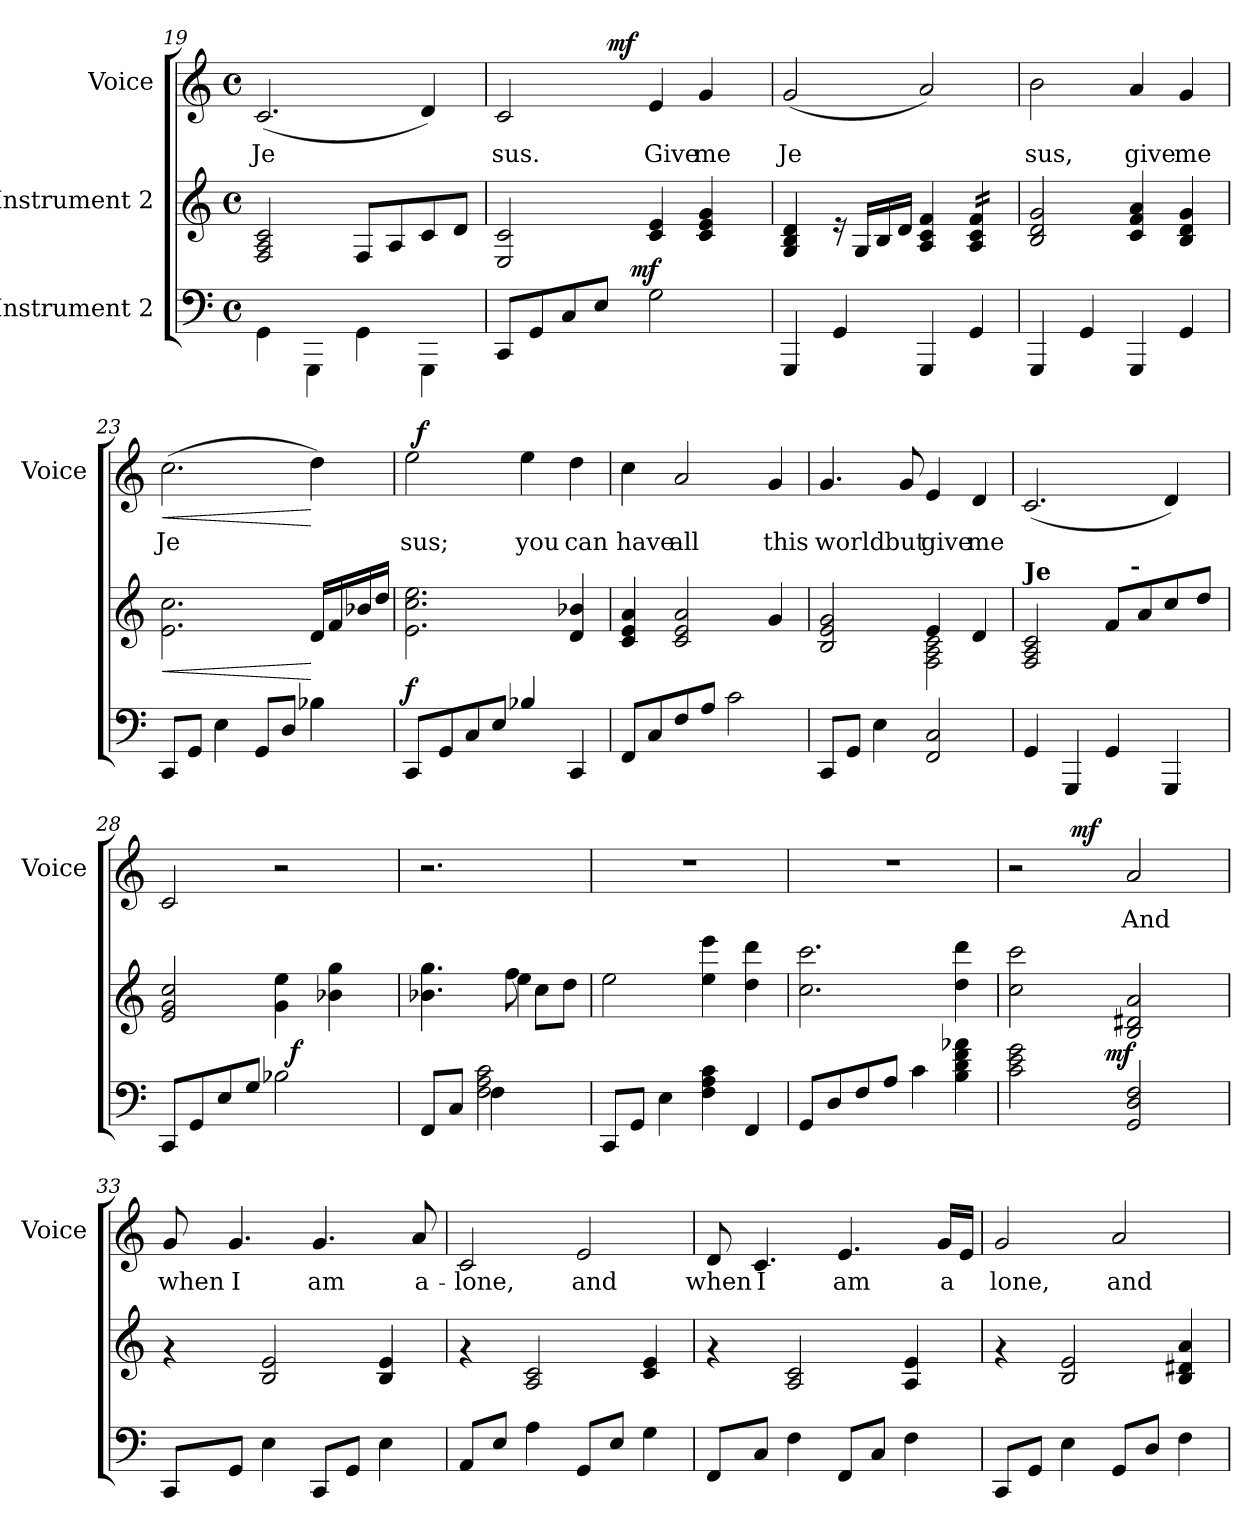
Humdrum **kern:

**kern	**dynam	**kern	**dynam	**kern	**text	**dynam
*part3	*part3	*part2	*part2	*part1	*part1	*part1
*staff3	*staff3	*staff2	*staff2	*staff1	*staff1	*staff1
*I"Instrument 2	*	*I"Instrument 2	*	*I"Voice	*	*
*	*	*	*	*I'Voice	*	*
*clefF4	*	*clefG2	*	*clefG2	*	*
*k[]	*	*k[]	*	*k[]	*	*
*C:	*	*C:	*	*C:	*	*
*M4/4	*	*M4/4	*	*M4/4	*	*
*met(c)	*	*met(c)	*	*met(c)	*	*
=19	=19	=19	=19	=19	=19	=19
!	!	!	!	!	!LO:LY:b:cj	!
4GG\	.	2A/ 2F/ 2c/	.	(>2.c/	Je-	.
4GGG\	.	.	.	.	.	.
4GG\	.	8F/L	.	.	.	.
.	.	8A/	.	.	.	.
!	!	!	!	!	!LO:LY:b:cj	!
4GGG\	.	8c/	.	4d/)	--	.
.	.	8d/J	.	.	.	.
=20	=20	=20	=20	=20	=20	=20
!	!	!	!	!	!LO:LY:b:cj	!
*^	*	*	*	*^	*	*
8CC/L	4ryy	.	2E/ 2c/	.	2c/	4ryy	-sus.	.
8GG/	.	.	.	.	.	.	.	.
8C/	8ryy	.	.	.	.	8ryy	.	.
8E/J	16ryy	.	.	.	.	32ryy	.	.
!	!	!	!	!	!	!	!	!LO:DY:a
.	.	.	.	.	.	2ryy	.	mf
.	64ryy	.	.	.	.	.	.	.
!	!	!LO:DY:a	!	!	!	!	!	!
.	2ryy	mf	.	.	.	.	.	.
!	!	!	!	!	!	!	!LO:LY:b:cj	!
2G\	.	.	4c/ 4e/	.	4e/	.	Give	.
!	!	!	!	!	!	!	!LO:LY:b:cj	!
.	.	.	4g/ 4e/ 4c/	.	4g/	.	me	.
.	.	.	.	.	.	16.ryy	.	.
.	32.ryy	.	.	.	.	.	.	.
!!LO:LB:g=z
=21	=21	=21	=21	=21	=21	=21	=21	=21
!	!	!	!	!	!	!	!LO:LY:b:cj	!
*v	*v	*	*	*	*v	*v	*	*
4GGG/	.	4d/ 4G/ 4B/	.	(<2g/	Je-	.
4GG/	.	16re	.	.	.	.
.	.	16G/L	.	.	.	.
.	.	16B/	.	.	.	.
.	.	16d/J	.	.	.	.
!	!	!	!	!	!LO:LY:b:cj	!
4GGG/	.	4f/ 4c/ 4A/	.	2a/)	--	.
*	*	*tremolo	*	*	*	*
4GG/	.	16c/ 16A/ 16f/LL	.	.	.	.
.	.	16c/ 16A/ 16f/	.	.	.	.
.	.	16c/ 16A/ 16f/	.	.	.	.
.	.	16c/ 16A/ 16f/JJ	.	.	.	.
*	*	*Xtremolo	*	*	*	*
=22	=22	=22	=22	=22	=22	=22
!	!	!	!	!	!LO:LY:b:cj	!
4GGG/	.	2d/ 2B/ 2g/	.	2b\	-sus,	.
4GG/	.	.	.	.	.	.
!	!	!	!	!	!LO:LY:b:cj	!
4GGG/	.	4a/ 4f/ 4c/	.	4a/	give	.
!	!	!	!	!	!LO:LY:b:cj	!
4GG/	.	4g/ 4d/ 4B/	.	4g/	me	.
=23	=23	=23	=23	=23	=23	=23
!	!	!	!LO:HP:b	!	!LO:LY:b:cj	!LO:HP:b
8CC/L	.	2.e\ 2.cc\	<	(>2.cc\	Je-	<
8GG/J	.	.	.	.	.	.
4E\	.	.	.	.	.	.
8GG/L	.	.	.	.	.	.
8D/J	.	.	.	.	.	.
!	!	!	!	!	!LO:LY:b:cj	!
4B-X\	.	16d/L	[	4dd\)	--	[
.	.	16f/	.	.	.	.
.	.	16b-X/	.	.	.	.
.	.	16dd/J	.	.	.	.
=24	=24	=24	=24	=24	=24	=24
!	!LO:DY:a	!	!	!	!LO:LY:b:cj	!
*	*	*	*	*^	*	*
8CC/L	f	2.cc\ 2.e\ 2.ee\	.	2ee\	32ryy	-sus;	.
!	!	!	!	!	!	!	!LO:DY:a
.	.	.	.	.	2ryy	.	f
8GG/	.	.	.	.	.	.	.
8C/	.	.	.	.	.	.	.
8E/J	.	.	.	.	.	.	.
!	!	!	!	!	!	!LO:LY:b:cj	!
4B-X/	.	.	.	4ee\	.	you	.
.	.	.	.	.	4...ryy	.	.
!	!	!	!	!	!	!LO:LY:b:cj	!
4CC/	.	4b-X/ 4d/	.	4dd\	.	can	.
!!LO:PB:g=z
=25	=25	=25	=25	=25	=25	=25	=25
!	!	!	!	!	!	!LO:LY:b:cj	!
*	*	*	*	*v	*v	*	*
8FF/L	.	4e/ 4c/ 4a/	.	4cc\	have	.
8C/	.	.	.	.	.	.
!	!	!	!	!	!LO:LY:b:cj	!
8F/	.	2a/ 2c/ 2e/	.	2a/	all	.
8A/J	.	.	.	.	.	.
2c\	.	.	.	.	.	.
!	!	!	!	!	!LO:LY:b:cj	!
.	.	4g/	.	4g/	this	.
=26	=26	=26	=26	=26	=26	=26
*	*	*^	*	*	*	*
!	!	!	!	!	!	!LO:LY:b:cj	!
8CC/L	.	2e/ 2B/ 2g/	2ryy	.	4.g/	world	.
8GG/J	.	.	.	.	.	.	.
4E\	.	.	.	.	.	.	.
!	!	!	!	!	!	!LO:LY:b:cj	!
.	.	.	.	.	8g/	but	.
!	!	!	!	!	!	!LO:LY:b:cj	!
2C/ 2FF/	.	4e/	2A\ 2F\ 2c\	.	4e/	give	.
!	!	!	!	!	!	!LO:LY:b:cj	!
.	.	4d/	.	.	4d/	me	.
=27	=27	=27	=27	=27	=27	=27	=27
!	!	!LO:TX:a:B:t=Je	!	!	!	!	!
!	!	!	!	!	!	!LO:LY:b:cj	!
4GG/	.	2A/ 2F/ 2c/	2ryy	.	(<2.c/	.	.
4GGG/	.	.	.	.	.	.	.
4GG/	.	8f/L	16..ryy	.	.	.	.
!	!	!	!LO:TX:a:B:t=-	!	!	!	!
.	.	.	4ryy	.	.	.	.
.	.	8a/	.	.	.	.	.
!	!	!	!	!	!	!LO:LY:b:cj	!
4GGG/	.	8cc/	.	.	4d/)	.	.
.	.	.	8ryy	.	.	.	.
.	.	8dd/J	.	.	.	.	.
.	.	.	64ryy	.	.	.	.
=28	=28	=28	=28	=28	=28	=28	=28
!	!	!LO:TX:a:B:t=sus.	!	!	!	!	!
!	!	!	!	!	!	!LO:LY:b:cj	!
*^	*	*v	*v	*	*	*	*
8CC/L	2ryy	.	2g/ 2e/ 2cc/	.	2c/	.	.
8GG/	.	.	.	.	.	.	.
8E/	.	.	.	.	.	.	.
8G/J	.	.	.	.	.	.	.
2B-X\	32.ryy	.	4ee\ 4g\	.	2r	.	.
!	!	!LO:DY:a	!	!	!	!	!
.	4ryy	f	.	.	.	.	.
.	.	.	4b-X\ 4gg\	.	.	.	.
.	8ryy	.	.	.	.	.	.
.	16ryy	.	.	.	.	.	.
.	64ryy	.	.	.	.	.	.
!!LO:LB:g=z
=29	=29	=29	=29	=29	=29	=29	=29
*	*	*	*^	*	*	*	*
8FF/L	4ryy	.	4.b-X\ 4.gg\	4.ryy	.	2.r	.	.
8C/J	.	.	.	.	.	.	.	.
2c\ 2F\ 2A\	4F\	.	.	.	.	.	.	.
.	.	.	8ff\	4ee\	.	.	.	.
.	4ryy	.	8cc\L	.	.	.	.	.
.	.	.	8dd\J	8ryy	.	.	.	.
*v	*v	*	*	*	*	*	*	*
*	*	*v	*v	*	*	*	*
=30	=30	=30	=30	=30	=30	=30
8CC/L	.	2ee\	.	1r	.	.
8GG/J	.	.	.	.	.	.
4E\	.	.	.	.	.	.
4A\ 4F\ 4c\	.	4eee\ 4ee\	.	.	.	.
4FF/	.	4ddd\ 4dd\	.	.	.	.
=31	=31	=31	=31	=31	=31	=31
8GG/L	.	2.cc\ 2.ccc\	.	1r	.	.
8D/	.	.	.	.	.	.
8F/	.	.	.	.	.	.
8A/J	.	.	.	.	.	.
4c\	.	.	.	.	.	.
4a-X\ 4f\ 4d\ 4B\	.	4dd\ 4ddd\	.	.	.	.
=32	=32	=32	=32	=32	=32	=32
*	*	*^	*	*^	*	*
2e\ 2c\ 2g\	.	2ccc\ 2cc\	4ryy	.	2r	4ryy	.	.
.	.	.	8ryy	.	.	16ryy	.	.
!	!	!	!	!	!	!	!	!LO:DY:a
.	.	.	.	.	.	2ryy	.	mf
.	.	.	32.ryy	.	.	.	.	.
!	!	!	!	!LO:DY:b	!	!	!	!
.	.	.	2ryy	mf	.	.	.	.
!	!	!	!	!	!	!	!LO:LY:b:cj	!
2F/ 2D/ 2GG/	.	2a/ 2d#X/ 2B/	.	.	2a/	.	And	.
.	.	.	.	.	.	8.ryy	.	.
.	.	.	16ryy	.	.	.	.	.
.	.	.	64ryy	.	.	.	.	.
=33	=33	=33	=33	=33	=33	=33	=33	=33
!	!	!	!	!	!	!	!LO:LY:b:cj	!
*	*	*v	*v	*	*	*	*	*
*	*	*	*	*v	*v	*	*
8CC/L	.	4rf	.	8g/	when	.
!	!	!	!	!	!LO:LY:b:cj	!
8GG/J	.	.	.	4.g/	I	.
4E\	.	2e/ 2B/	.	.	.	.
!	!	!	!	!	!LO:LY:b:cj	!
8CC/L	.	.	.	4.g/	am	.
8GG/J	.	.	.	.	.	.
4E\	.	4e/ 4B/	.	.	.	.
!	!	!	!	!	!LO:LY:b:cj	!
.	.	.	.	8a/	a-	.
!!LO:LB:g=z
=34	=34	=34	=34	=34	=34	=34
!	!	!	!	!	!LO:LY:b:cj	!
8AA/L	.	4rf	.	2c/	-lone,	.
8E/J	.	.	.	.	.	.
4A\	.	2A/ 2c/	.	.	.	.
!	!	!	!	!	!LO:LY:b:cj	!
8GG/L	.	.	.	2e/	and	.
8E/J	.	.	.	.	.	.
4G\	.	4e/ 4c/	.	.	.	.
=35	=35	=35	=35	=35	=35	=35
!	!	!	!	!	!LO:LY:b:cj	!
8FF/L	.	4rf	.	8d/	when	.
!	!	!	!	!	!LO:LY:b:cj	!
8C/J	.	.	.	4.c/	I	.
4F\	.	2A/ 2c/	.	.	.	.
!	!	!	!	!	!LO:LY:b:cj	!
8FF/L	.	.	.	4.e/	am	.
8C/J	.	.	.	.	.	.
4F\	.	4e/ 4A/	.	.	.	.
!	!	!	!	!	!LO:LY:b:cj	!
.	.	.	.	16g/L	a-	.
!	!	!	!	!	!LO:LY:b:cj	!
.	.	.	.	16e/J	--	.
=36	=36	=36	=36	=36	=36	=36
!	!	!	!	!	!LO:LY:b:cj	!
8CC/L	.	4rf	.	2g/	-lone,	.
8GG/J	.	.	.	.	.	.
4E\	.	2B/ 2e/	.	.	.	.
!	!	!	!	!	!LO:LY:b:cj	!
8GG/L	.	.	.	2a/	and	.
8D/J	.	.	.	.	.	.
4F\	.	4a/ 4B/ 4d#X/	.	.	.	.
=	=	=	=	=	=	=
*-	*-	*-	*-	*-	*-	*-
